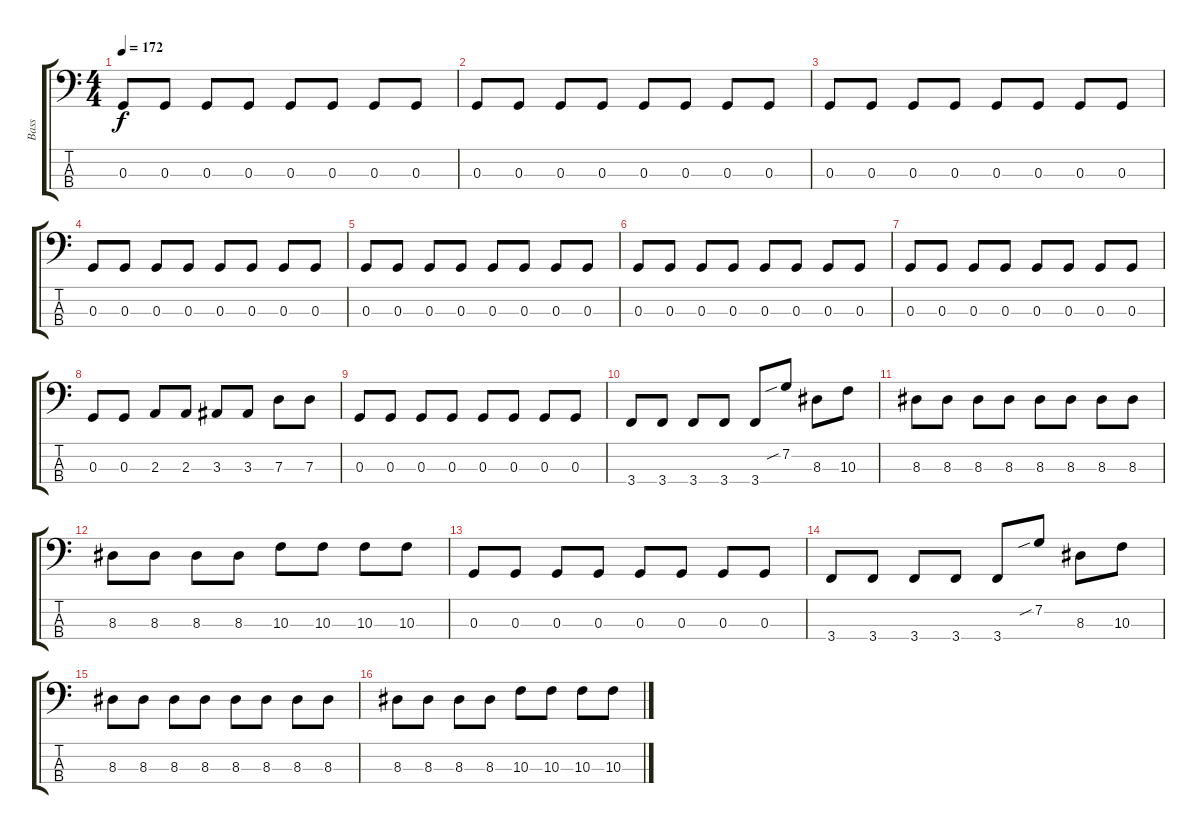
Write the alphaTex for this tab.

\track ("Bass" "Bass") {instrument electricbassfinger}
\staff {score tabs}
\tuning (F2 C2 G1 D1) {hide}
\ts (4 4)
\tempo 172
\clef f4
\ks c
0.3.8{dy f} 0.3.8 0.3.8 0.3.8 0.3.8 0.3.8 0.3.8 0.3.8 |
0.3.8 0.3.8 0.3.8 0.3.8 0.3.8 0.3.8 0.3.8 0.3.8 |
0.3.8 0.3.8 0.3.8 0.3.8 0.3.8 0.3.8 0.3.8 0.3.8 |
0.3.8 0.3.8 0.3.8 0.3.8 0.3.8 0.3.8 0.3.8 0.3.8 |
0.3.8 0.3.8 0.3.8 0.3.8 0.3.8 0.3.8 0.3.8 0.3.8 |
0.3.8 0.3.8 0.3.8 0.3.8 0.3.8 0.3.8 0.3.8 0.3.8 |
0.3.8 0.3.8 0.3.8 0.3.8 0.3.8 0.3.8 0.3.8 0.3.8 |
0.3.8 0.3.8 2.3.8 2.3.8 3.3.8 3.3.8 7.3.8 7.3.8 |
0.3.8 0.3.8 0.3.8 0.3.8 0.3.8 0.3.8 0.3.8 0.3.8 |
3.4.8 3.4.8 3.4.8 3.4.8 3.4.8 7.2{sib}.8 8.3.8 10.3.8 |
8.3.8 8.3.8 8.3.8 8.3.8 8.3.8 8.3.8 8.3.8 8.3.8 |
8.3.8 8.3.8 8.3.8 8.3.8 10.3.8 10.3.8 10.3.8 10.3.8 |
0.3.8 0.3.8 0.3.8 0.3.8 0.3.8 0.3.8 0.3.8 0.3.8 |
3.4.8 3.4.8 3.4.8 3.4.8 3.4.8 7.2{sib}.8 8.3.8 10.3.8 |
8.3.8 8.3.8 8.3.8 8.3.8 8.3.8 8.3.8 8.3.8 8.3.8 |
8.3.8 8.3.8 8.3.8 8.3.8 10.3.8 10.3.8 10.3.8 10.3.8
